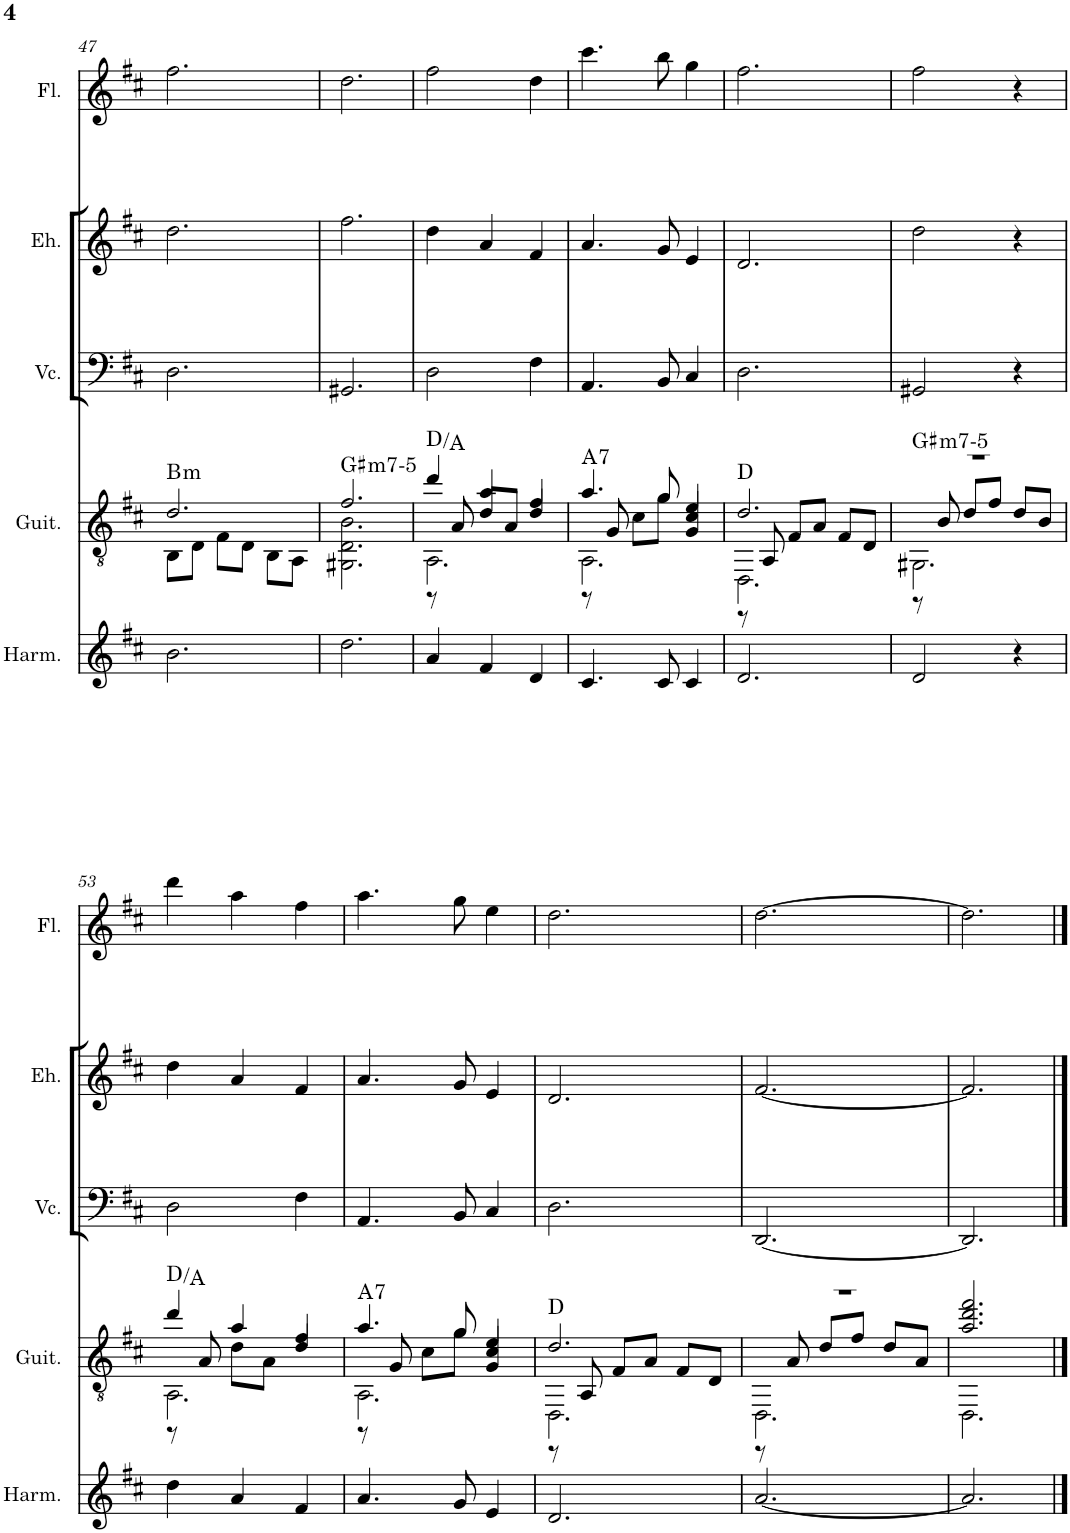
**kern	**kern	**harte	**kern	**kern	**kern
*part5	*part4	*part4	*part3	*part2	*part1
*staff5	*staff4	*	*staff3	*staff2	*staff1
*I"ハーモニカ	*I"クラシックギター	*	*I"チェロ	*I"二胡	*I"フルート
!!LO:PB:g=z
*clefG2	*clefGv2	*	*clefF4	*clefG2	*clefG2
*k[f#c#]	*k[f#c#]	*	*k[f#c#]	*k[f#c#]	*k[f#c#]
*M3/4	*M3/4	*	*M3/4	*M3/4	*M3/4
=47	=47	=47	=47	=47	=47
*	*^	*	*	*	*
!	!	!	!LO:H:kt=m	!	!	!
2.b\	2.d/	8BB\L	B:min	2.D\	2.dd\	2.ff#\
.	.	8D\J	.	.	.	.
.	.	8F#\L	.	.	.	.
.	.	8D\J	.	.	.	.
.	.	8BB\L	.	.	.	.
.	.	8AA\J	.	.	.	.
=48	=48	=48	=48	=48	=48	=48
!	!	!	!LO:H:kt=m7-5	!	!	!
2.dd\	2.f#/	2.GG#X\ 2.D\ 2.B\	G#:hdim7	2.GG#X/	2.ff#\	2.dd\
=49	=49	=49	=49	=49	=49	=49
*	*	*^	*	*	*	*
4a/	4dd/	2.AA\	8r	D:maj/5	2D\	4dd\	2ff#\
.	.	.	8A/	.	.	.	.
4f#/	4a/	.	8d/L	.	.	4a/	.
.	.	.	8A/J	.	.	.	.
4d/	4f#/	.	4d/	.	4F#\	4f#/	4dd\
=50	=50	=50	=50	=50	=50	=50	=50
!	!	!	!	!LO:H:kt=7	!	!	!
4.c#/	4.a/	2.AA\	8r	A:7	4.AA/	4.a/	4.ccc#\
.	.	.	8G/	.	.	.	.
.	.	.	8c#\L	.	.	.	.
8c#/	8g/	.	8g\J	.	8BB/	8g/	8bb\
4c#/	4e/	.	4G/ 4c#/	.	4C#/	4e/	4gg\
=51	=51	=51	=51	=51	=51	=51	=51
2.d/	2.d/	2.DD\	8r	D:maj	2.D\	2.d/	2.ff#\
.	.	.	8AA/	.	.	.	.
.	.	.	8F#/L	.	.	.	.
.	.	.	8A/J	.	.	.	.
.	.	.	8F#/L	.	.	.	.
.	.	.	8D/J	.	.	.	.
=52	=52	=52	=52	=52	=52	=52	=52
!	!	!	!	!LO:H:kt=m7-5	!	!	!
2d/	2.r	2.GG#X\	8r	G#:hdim7	2GG#X/	2dd\	2ff#\
.	.	.	8B/	.	.	.	.
.	.	.	8d/L	.	.	.	.
.	.	.	8f#/J	.	.	.	.
4r	.	.	8d/L	.	4r	4r	4r
.	.	.	8B/J	.	.	.	.
!!LO:LB:g=z
=53	=53	=53	=53	=53	=53	=53	=53
4dd\	4dd/	2.AA\	8r	D:maj/5	2D\	4dd\	4ddd\
.	.	.	8A/	.	.	.	.
4a/	4a/	.	8d\L	.	.	4a/	4aa\
.	.	.	8A\J	.	.	.	.
4f#/	4f#/	.	4d/	.	4F#\	4f#/	4ff#\
=54	=54	=54	=54	=54	=54	=54	=54
!	!	!	!	!LO:H:kt=7	!	!	!
4.a/	4.a/	2.AA\	8r	A:7	4.AA/	4.a/	4.aa\
.	.	.	8G/	.	.	.	.
.	.	.	8c#\L	.	.	.	.
8g/	8g/	.	8g\J	.	8BB/	8g/	8gg\
4e/	4e/	.	4G/ 4c#/	.	4C#/	4e/	4ee\
=55	=55	=55	=55	=55	=55	=55	=55
2.d/	2.d/	2.DD\	8r	D:maj	2.D\	2.d/	2.dd\
.	.	.	8AA/	.	.	.	.
.	.	.	8F#/L	.	.	.	.
.	.	.	8A/J	.	.	.	.
.	.	.	8F#/L	.	.	.	.
.	.	.	8D/J	.	.	.	.
=56	=56	=56	=56	=56	=56	=56	=56
[2.a/	2.r	2.DD\	8r	.	[2.DD/	[2.f#/	[2.dd\
.	.	.	8A/	.	.	.	.
.	.	.	8d/L	.	.	.	.
.	.	.	8f#/J	.	.	.	.
.	.	.	8d/L	.	.	.	.
.	.	.	8A/J	.	.	.	.
*	*	*v	*v	*	*	*	*
=57	=57	=57	=57	=57	=57	=57
2.a/]	2.a/ 2.dd/ 2.ff#/	2.DD\	.	2.DD/]	2.f#/]	2.dd\]
*	*v	*v	*	*	*	*
==	==	==	==	==	==
*-	*-	*-	*-	*-	*-
